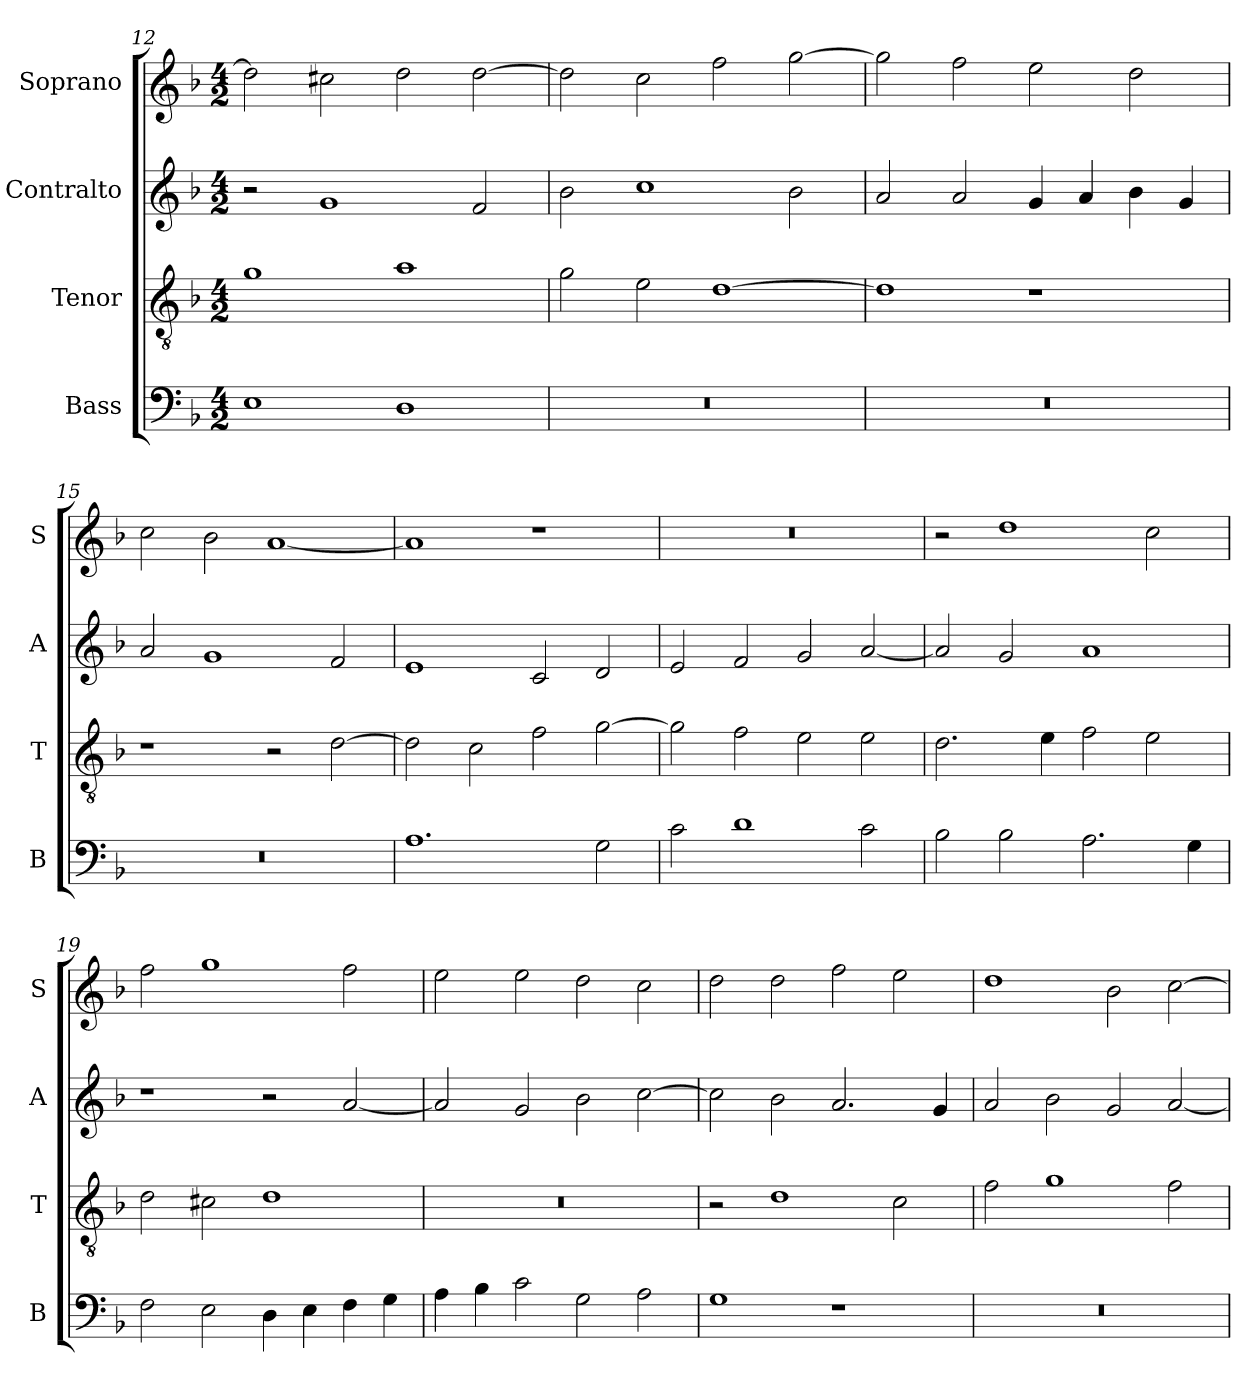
**kern	**kern	**kern	**kern
*part4	*part3	*part2	*part1
*staff4	*staff3	*staff2	*staff1
*I"Bass	*I"Tenor	*I"Contralto	*I"Soprano
*I'B	*I'T	*I'A	*I'S
*clefF4	*clefGv2	*clefG2	*clefG2
*k[b-]	*k[b-]	*k[b-]	*k[b-]
*G:dor	*G:dor	*G:dor	*G:dor
*M4/2	*M4/2	*M4/2	*M4/2
=12	=12	=12	=12
1E	1g	2r	2dd]
.	.	1g	2cc#X
1D	1a	.	2dd
.	.	2f	[2dd
=13	=13	=13	=13
0r	2g	2b-	2dd]
.	2e	1cc	2cc
.	[1d	.	2ff
.	.	2b-	[2gg
=14	=14	=14	=14
0r	1d]	2a	2gg]
.	.	2a	2ff
.	1r	4g	2ee
.	.	4a	.
.	.	4b-	2dd
.	.	4g	.
=15	=15	=15	=15
0r	1r	2a	2cc
.	.	1g	2b-
.	2r	.	[1a
.	[2d	2f	.
=16	=16	=16	=16
1.A	2d]	1e	1a]
.	2c	.	.
.	2f	2c	1r
2G	[2g	2d	.
=17	=17	=17	=17
2c	2g]	2e	0r
1d	2f	2f	.
.	2e	2g	.
2c	2e	[2a	.
=18	=18	=18	=18
2B-	2.d	2a]	2r
2B-	.	2g	1dd
.	4e	.	.
2.A	2f	1a	.
.	2e	.	2cc
4G	.	.	.
=19	=19	=19	=19
2F	2d	1r	2ff
2E	2c#X	.	1gg
4D	1d	2r	.
4E	.	.	.
4F	.	[2a	2ff
4G	.	.	.
=20	=20	=20	=20
4A	0r	2a]	2ee
4B-	.	.	.
2c	.	2g	2ee
2G	.	2b-	2dd
2A	.	[2cc	2cc
=21	=21	=21	=21
1G	2r	2cc]	2dd
.	1d	2b-	2dd
1r	.	2.a	2ff
.	2c	.	2ee
.	.	4g	.
=22	=22	=22	=22
0r	2f	2a	1dd
.	1g	2b-	.
.	.	2g	2b-
.	2f	[2a	[2cc
=	=	=	=
*-	*-	*-	*-
